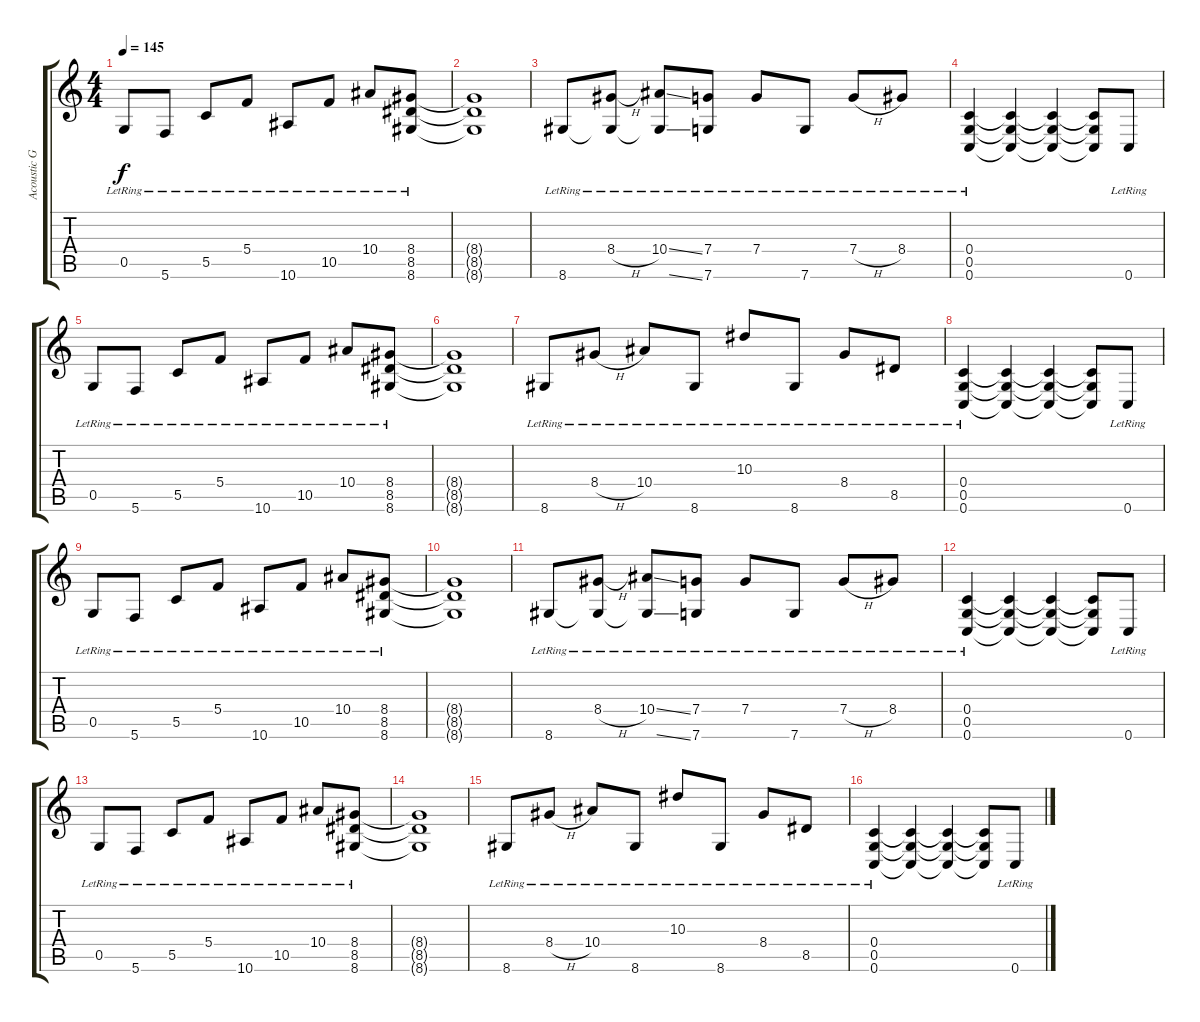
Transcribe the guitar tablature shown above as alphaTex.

\track ("Acoustic Guitar" "Acoustic G") {instrument acousticguitarsteel}
\staff {score tabs}
\tuning (D4 A3 F3 C3 G2 C2) {hide}
\ts (4 4)
\tempo 145
\clef g2
\ks c
0.5{lr}.8{dy f} 5.6{lr}.8 5.5{lr}.8 5.4{lr}.8 10.6{lr}.8 10.5{lr}.8 10.4{lr}.8 (8.4{lr} 8.5{lr} 8.6{lr}).8 |
(8.4{t} 8.5{t} 8.6{t}).1 |
8.6{lr}.8 (8.4{h lr} 8.6{t}).8 (10.4{ss lr} 8.6{ss t}).8 (7.4{lr} 7.6{lr}).8 7.4{lr}.8 7.6{lr}.8 7.4{h lr}.8 8.4{lr}.8 |
(0.4{lr} 0.5{lr} 0.6{lr}).4 (0.4{t} 0.5{t} 0.6{t}).4 (0.4{t} 0.5{t} 0.6{t}).4 (0.4{t} 0.5{t} 0.6{t}).8 0.6{lr}.8 |
0.5{lr}.8 5.6{lr}.8 5.5{lr}.8 5.4{lr}.8 10.6{lr}.8 10.5{lr}.8 10.4{lr}.8 (8.4{lr} 8.5{lr} 8.6{lr}).8 |
(8.4{t} 8.5{t} 8.6{t}).1 |
8.6{lr}.8 8.4{h lr}.8 10.4{lr}.8 8.6{lr}.8 10.3{lr}.8 8.6{lr}.8 8.4{lr}.8 8.5{lr}.8 |
(0.4{lr} 0.5{lr} 0.6{lr}).4 (0.4{t} 0.5{t} 0.6{t}).4 (0.4{t} 0.5{t} 0.6{t}).4 (0.4{t} 0.5{t} 0.6{t}).8 0.6{lr}.8 |
0.5{lr}.8 5.6{lr}.8 5.5{lr}.8 5.4{lr}.8 10.6{lr}.8 10.5{lr}.8 10.4{lr}.8 (8.4{lr} 8.5{lr} 8.6{lr}).8 |
(8.4{t} 8.5{t} 8.6{t}).1 |
8.6{lr}.8 (8.4{h lr} 8.6{t}).8 (10.4{ss lr} 8.6{ss t}).8 (7.4{lr} 7.6{lr}).8 7.4{lr}.8 7.6{lr}.8 7.4{h lr}.8 8.4{lr}.8 |
(0.4{lr} 0.5{lr} 0.6{lr}).4 (0.4{t} 0.5{t} 0.6{t}).4 (0.4{t} 0.5{t} 0.6{t}).4 (0.4{t} 0.5{t} 0.6{t}).8 0.6{lr}.8 |
0.5{lr}.8 5.6{lr}.8 5.5{lr}.8 5.4{lr}.8 10.6{lr}.8 10.5{lr}.8 10.4{lr}.8 (8.4{lr} 8.5{lr} 8.6{lr}).8 |
(8.4{t} 8.5{t} 8.6{t}).1 |
8.6{lr}.8 8.4{h lr}.8 10.4{lr}.8 8.6{lr}.8 10.3{lr}.8 8.6{lr}.8 8.4{lr}.8 8.5{lr}.8 |
(0.4{lr} 0.5{lr} 0.6{lr}).4 (0.4{t} 0.5{t} 0.6{t}).4 (0.4{t} 0.5{t} 0.6{t}).4 (0.4{t} 0.5{t} 0.6{t}).8 0.6{lr}.8
